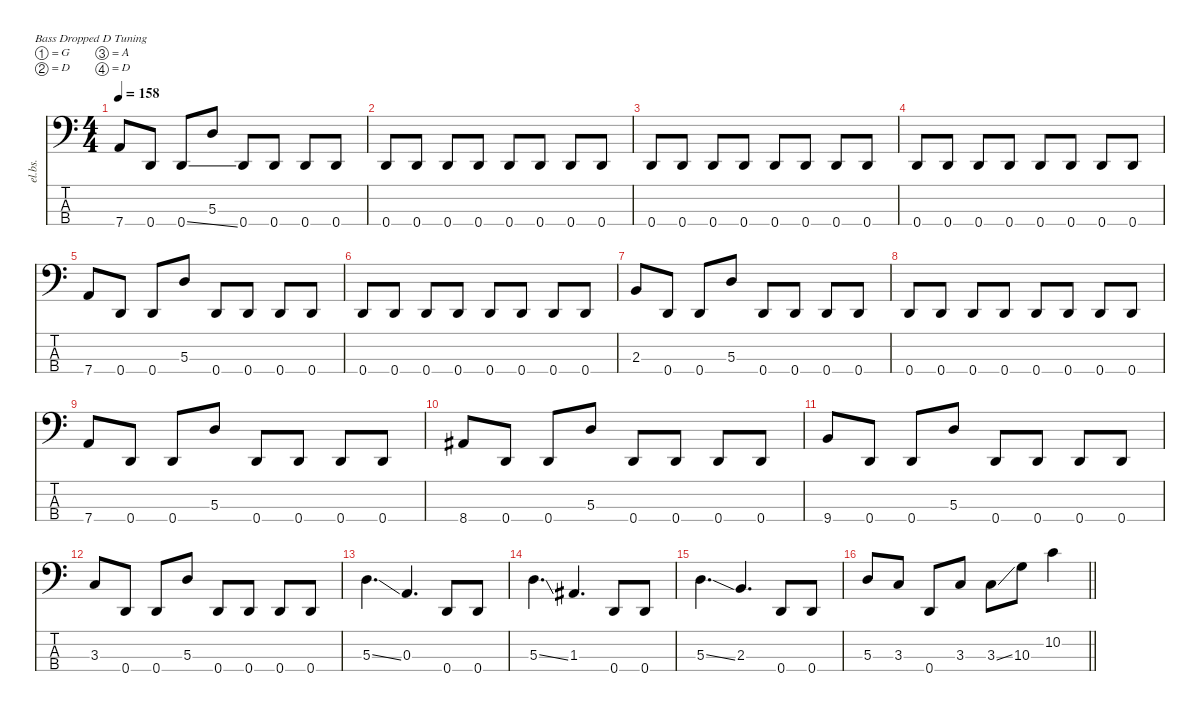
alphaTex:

\defaultSystemsLayout 4
\hideDynamics
\bracketExtendMode nobrackets
\otherSystemsTrackNameOrientation horizontal
\track ("Ellefson" "el.bs.") {instrument electricbasspick}
\staff {score tabs}
\tuning (G2 D2 A1 D1)
\ts (4 4)
\tempo 158
\clef f4
\ks c
7.4.8{dy f beam Up} 0.4.8{beam Up} 0.4{ss}.8{beam Up} 5.3.8{beam Up} 0.4.8{beam Up} 0.4.8{beam Up} 0.4.8{beam Up} 0.4.8{beam Up} |
0.4.8{beam Up} 0.4.8{beam Up} 0.4.8{beam Up} 0.4.8{beam Up} 0.4.8{beam Up} 0.4.8{beam Up} 0.4.8{beam Up} 0.4.8{beam Up} |
0.4.8{beam Up} 0.4.8{beam Up} 0.4.8{beam Up} 0.4.8{beam Up} 0.4.8{beam Up} 0.4.8{beam Up} 0.4.8{beam Up} 0.4.8{beam Up} |
0.4.8{beam Up} 0.4.8{beam Up} 0.4.8{beam Up} 0.4.8{beam Up} 0.4.8{beam Up} 0.4.8{beam Up} 0.4.8{beam Up} 0.4.8{beam Up} |
7.4.8{beam Up} 0.4.8{beam Up} 0.4.8{beam Up} 5.3.8{beam Up} 0.4.8{beam Up} 0.4.8{beam Up} 0.4.8{beam Up} 0.4.8{beam Up} |
0.4.8{beam Up} 0.4.8{beam Up} 0.4.8{beam Up} 0.4.8{beam Up} 0.4.8{beam Up} 0.4.8{beam Up} 0.4.8{beam Up} 0.4.8{beam Up} |
2.3.8{beam Up} 0.4.8{beam Up} 0.4.8{beam Up} 5.3.8{beam Up} 0.4.8{beam Up} 0.4.8{beam Up} 0.4.8{beam Up} 0.4.8{beam Up} |
0.4.8{beam Up} 0.4.8{beam Up} 0.4.8{beam Up} 0.4.8{beam Up} 0.4.8{beam Up} 0.4.8{beam Up} 0.4.8{beam Up} 0.4.8{beam Up} |
7.4.8{beam Up} 0.4.8{beam Up} 0.4.8{beam Up} 5.3.8{beam Up} 0.4.8{beam Up} 0.4.8{beam Up} 0.4.8{beam Up} 0.4.8{beam Up} |
8.4{acc #}.8{beam Up} 0.4.8{beam Up} 0.4.8{beam Up} 5.3.8{beam Up} 0.4.8{beam Up} 0.4.8{beam Up} 0.4.8{beam Up} 0.4.8{beam Up} |
9.4.8{beam Up} 0.4.8{beam Up} 0.4.8{beam Up} 5.3.8{beam Up} 0.4.8{beam Up} 0.4.8{beam Up} 0.4.8{beam Up} 0.4.8{beam Up} |
3.3.8{beam Up} 0.4.8{beam Up} 0.4.8{beam Up} 5.3.8{beam Up} 0.4.8{beam Up} 0.4.8{beam Up} 0.4.8{beam Up} 0.4.8{beam Up} |
5.3{ss}.4{d beam Down} 0.3.4{d beam Up} 0.4.8{beam Up} 0.4.8{beam Up} |
5.3{ss}.4{d beam Down} 1.3{acc #}.4{d beam Up} 0.4.8{beam Up} 0.4.8{beam Up} |
5.3{ss}.4{d beam Down} 2.3.4{d beam Up} 0.4.8{beam Up} 0.4.8{beam Up} |
\barLineRight lightlight
5.3.8{beam Up} 3.3.8{beam Up} 0.4.8{beam Up} 3.3.8{beam Up} 3.3{ss}.8{beam Down} 10.3.8{beam Down} 10.2.4{beam Down}
